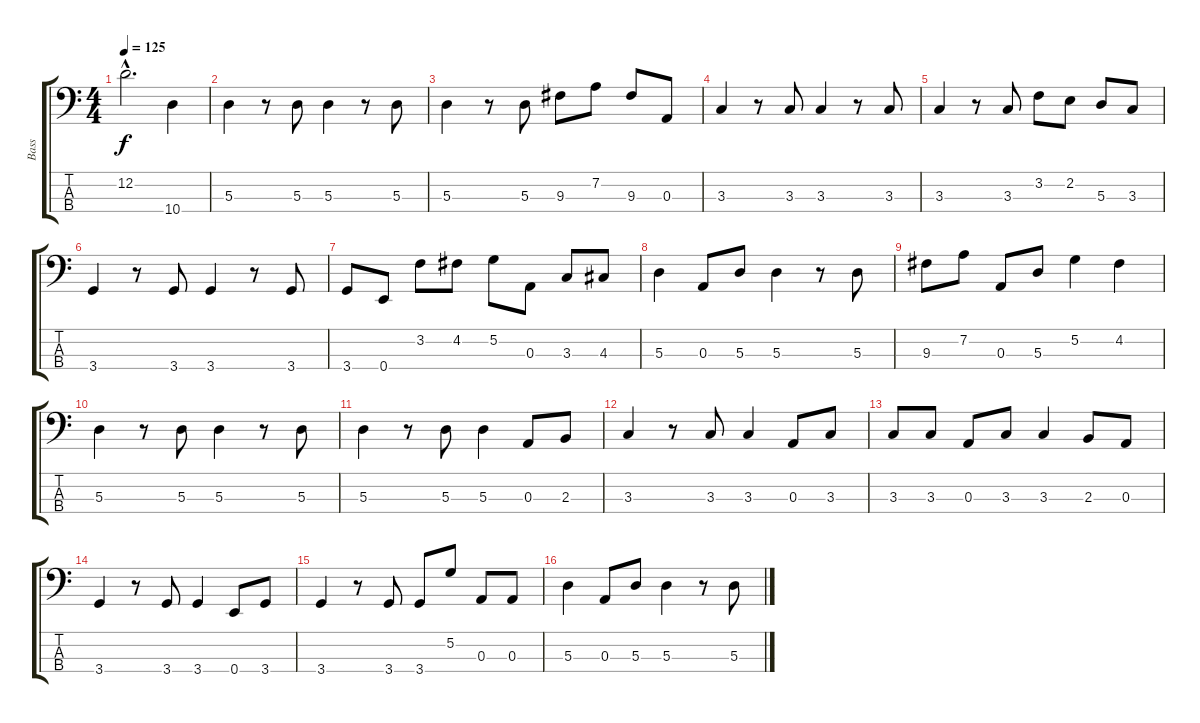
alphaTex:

\track ("Bass" "Bass") {instrument electricbasspick}
\staff {score tabs}
\tuning (G2 D2 A1 E1) {hide}
\ts (4 4)
\tempo 125
\clef f4
\ks c
12.2{hac t}.2{d dy f} 10.4.4 |
5.3.4 r.8 5.3.8 5.3.4 r.8 5.3.8 |
5.3.4 r.8 5.3.8 9.3.8 7.2.8 9.3.8 0.3.8 |
3.3.4 r.8 3.3.8 3.3.4 r.8 3.3.8 |
3.3.4 r.8 3.3.8 3.2.8 2.2.8 5.3.8 3.3.8 |
3.4.4 r.8 3.4.8 3.4.4 r.8 3.4.8 |
3.4.8 0.4.8 3.2.8 4.2.8 5.2.8 0.3.8 3.3.8 4.3.8 |
5.3.4 0.3.8 5.3.8 5.3.4 r.8 5.3.8 |
9.3.8 7.2.8 0.3.8 5.3.8 5.2.4 4.2.4 |
5.3.4 r.8 5.3.8 5.3.4 r.8 5.3.8 |
5.3.4 r.8 5.3.8 5.3.4 0.3.8 2.3.8 |
3.3.4 r.8 3.3.8 3.3.4 0.3.8 3.3.8 |
3.3.8 3.3.8 0.3.8 3.3.8 3.3.4 2.3.8 0.3.8 |
3.4.4 r.8 3.4.8 3.4.4 0.4.8 3.4.8 |
3.4.4 r.8 3.4.8 3.4.8 5.2.8 0.3.8 0.3.8 |
5.3.4 0.3.8 5.3.8 5.3.4 r.8 5.3.8
